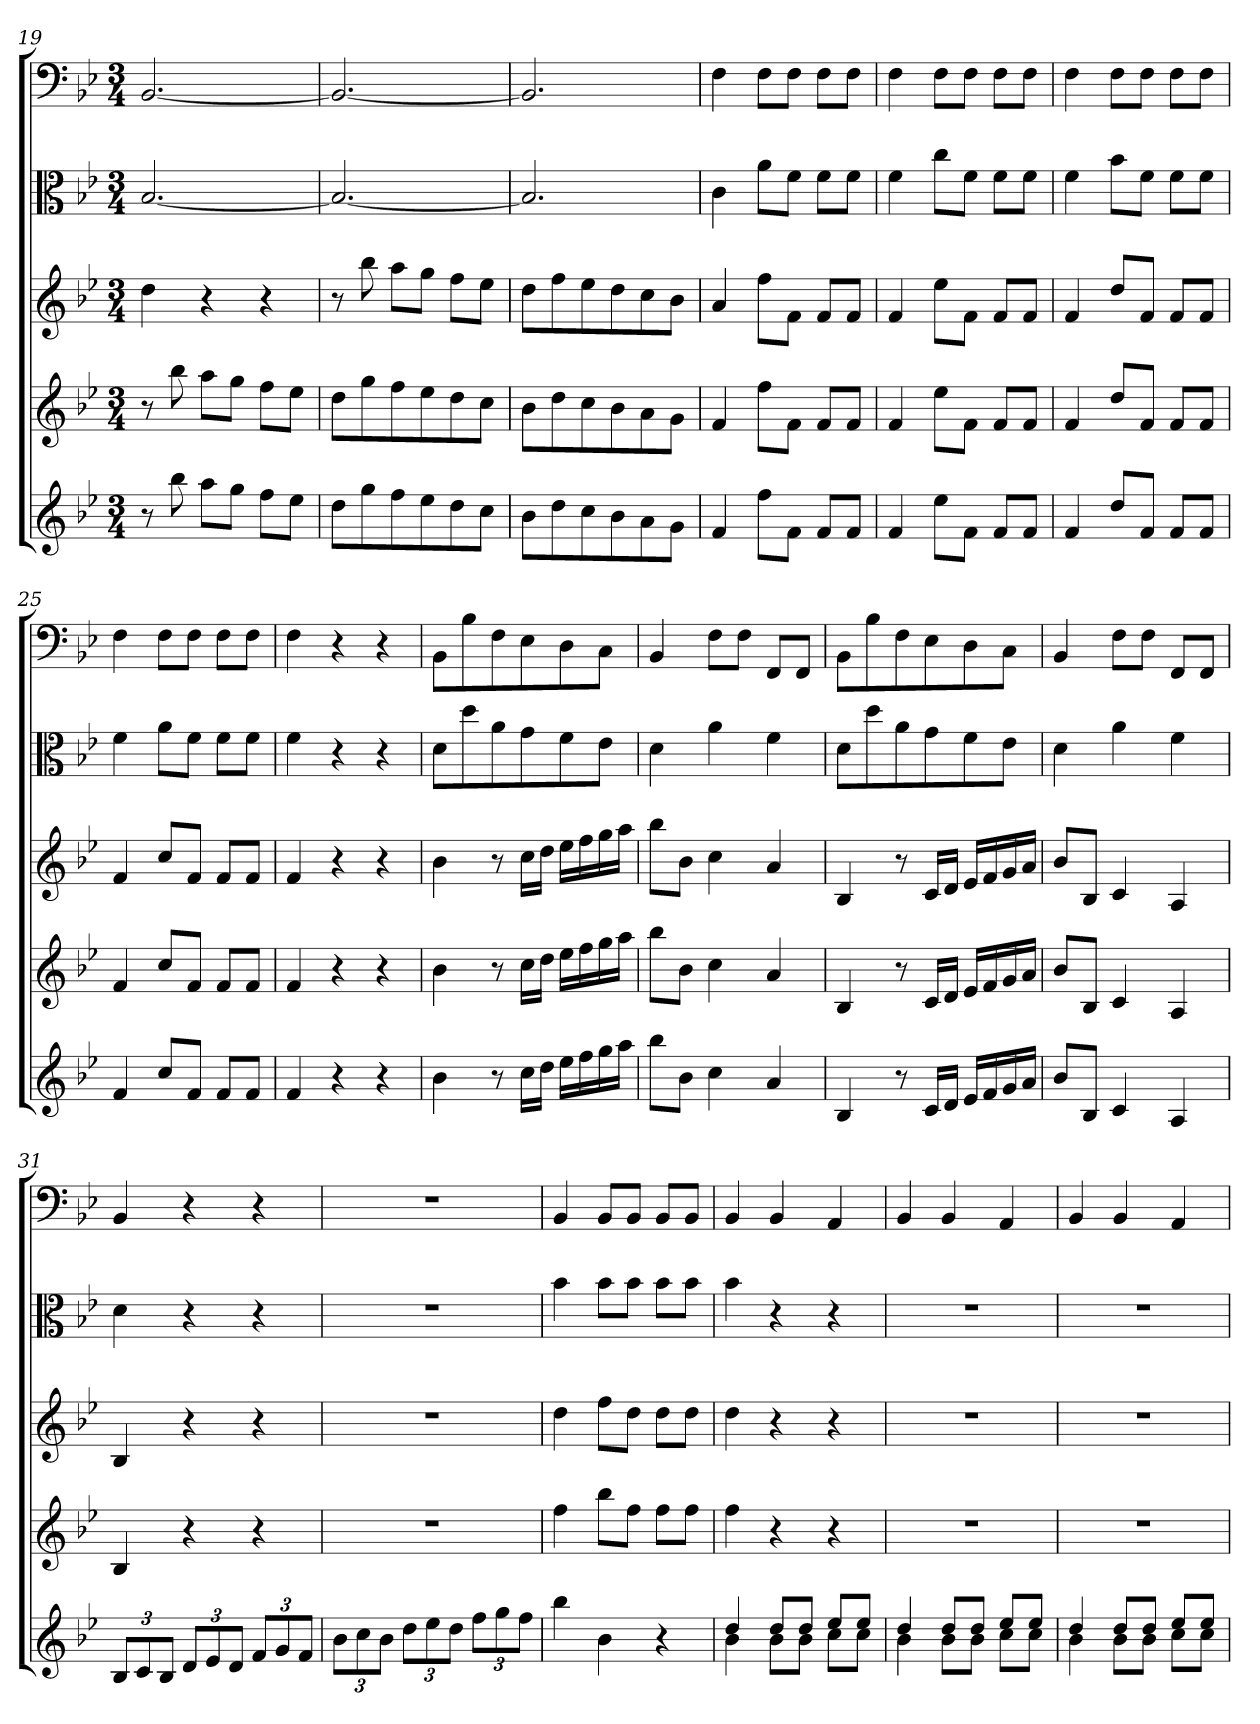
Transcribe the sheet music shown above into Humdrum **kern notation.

**kern	**kern	**kern	**kern	**kern
*part5	*part4	*part3	*part2	*part1
*staff5	*staff4	*staff3	*staff2	*staff1
*clefG2	*clefG2	*clefG2	*clefC3	*clefF4
*k[b-e-]	*k[b-e-]	*k[b-e-]	*k[b-e-]	*k[b-e-]
*B-:	*B-:	*B-:	*B-:	*B-:
*M3/4	*M3/4	*M3/4	*M3/4	*M3/4
=19	=19	=19	=19	=19
8r	8r	4dd\	[2.B-/	[2.BB-/
8bb-\	8bb-\	.	.	.
8aa\L	8aa\L	4r	.	.
8gg\J	8gg\J	.	.	.
8ff\L	8ff\L	4r	.	.
8ee-\J	8ee-\J	.	.	.
=20	=20	=20	=20	=20
8dd\L	8dd\L	8r	2.B-/_	2.BB-/_
8gg\	8gg\	8bb-\	.	.
8ff\	8ff\	8aa\L	.	.
8ee-\	8ee-\	8gg\J	.	.
8dd\	8dd\	8ff\L	.	.
8cc\J	8cc\J	8ee-\J	.	.
=21	=21	=21	=21	=21
8b-\L	8b-\L	8dd\L	2.B-/]	2.BB-/]
8dd\	8dd\	8ff\	.	.
8cc\	8cc\	8ee-\	.	.
8b-\	8b-\	8dd\	.	.
8a\	8a\	8cc\	.	.
8g\J	8g\J	8b-\J	.	.
=22	=22	=22	=22	=22
4f/	4f/	4a/	4c\	4F\
8ff\L	8ff\L	8ff\L	8a\L	8F\L
8f\J	8f\J	8f\J	8f\J	8F\J
8f/L	8f/L	8f/L	8f\L	8F\L
8f/J	8f/J	8f/J	8f\J	8F\J
=23	=23	=23	=23	=23
4f/	4f/	4f/	4f\	4F\
8ee-\L	8ee-\L	8ee-\L	8cc\L	8F\L
8f\J	8f\J	8f\J	8f\J	8F\J
8f/L	8f/L	8f/L	8f\L	8F\L
8f/J	8f/J	8f/J	8f\J	8F\J
=24	=24	=24	=24	=24
4f/	4f/	4f/	4f\	4F\
8dd/L	8dd/L	8dd/L	8b-\L	8F\L
8f/J	8f/J	8f/J	8f\J	8F\J
8f/L	8f/L	8f/L	8f\L	8F\L
8f/J	8f/J	8f/J	8f\J	8F\J
=25	=25	=25	=25	=25
4f/	4f/	4f/	4f\	4F\
8cc/L	8cc/L	8cc/L	8a\L	8F\L
8f/J	8f/J	8f/J	8f\J	8F\J
8f/L	8f/L	8f/L	8f\L	8F\L
8f/J	8f/J	8f/J	8f\J	8F\J
=26	=26	=26	=26	=26
4f/	4f/	4f/	4f\	4F\
4r	4r	4r	4r	4r
4r	4r	4r	4r	4r
=27	=27	=27	=27	=27
4b-\	4b-\	4b-\	8d\L	8BB-\L
.	.	.	8dd\	8B-\
8r	8r	8r	8a\	8F\
16cc\LL	16cc\LL	16cc\LL	8g\	8E-\
16dd\JJ	16dd\JJ	16dd\JJ	.	.
16ee-\LL	16ee-\LL	16ee-\LL	8f\	8D\
16ff\	16ff\	16ff\	.	.
16gg\	16gg\	16gg\	8e-\J	8C\J
16aa\JJ	16aa\JJ	16aa\JJ	.	.
=28	=28	=28	=28	=28
8bb-\L	8bb-\L	8bb-\L	4d\	4BB-/
8b-\J	8b-\J	8b-\J	.	.
4cc\	4cc\	4cc\	4a\	8F\L
.	.	.	.	8F\J
4a/	4a/	4a/	4f\	8FF/L
.	.	.	.	8FF/J
=29	=29	=29	=29	=29
4B-/	4B-/	4B-/	8d\L	8BB-\L
.	.	.	8dd\	8B-\
8r	8r	8r	8a\	8F\
16c/LL	16c/LL	16c/LL	8g\	8E-\
16d/JJ	16d/JJ	16d/JJ	.	.
16e-/LL	16e-/LL	16e-/LL	8f\	8D\
16f/	16f/	16f/	.	.
16g/	16g/	16g/	8e-\J	8C\J
16a/JJ	16a/JJ	16a/JJ	.	.
=30	=30	=30	=30	=30
8b-/L	8b-/L	8b-/L	4d\	4BB-/
8B-/J	8B-/J	8B-/J	.	.
4c/	4c/	4c/	4a\	8F\L
.	.	.	.	8F\J
4A/	4A/	4A/	4f\	8FF/L
.	.	.	.	8FF/J
=31	=31	=31	=31	=31
12B-/L	4B-/	4B-/	4d\	4BB-/
12c/	.	.	.	.
12B-/J	.	.	.	.
12d/L	4r	4r	4r	4r
12e-/	.	.	.	.
12d/J	.	.	.	.
12f/L	4r	4r	4r	4r
12g/	.	.	.	.
12f/J	.	.	.	.
=32	=32	=32	=32	=32
12b-\L	2.r	2.r	2.r	2.r
12cc\	.	.	.	.
12b-\J	.	.	.	.
12dd\L	.	.	.	.
12ee-\	.	.	.	.
12dd\J	.	.	.	.
12ff\L	.	.	.	.
12gg\	.	.	.	.
12ff\J	.	.	.	.
=33	=33	=33	=33	=33
4bb-\	4ff\	4dd\	4b-\	4BB-/
4b-\	8bb-\L	8ff\L	8b-\L	8BB-/L
.	8ff\J	8dd\J	8b-\J	8BB-/J
4r	8ff\L	8dd\L	8b-\L	8BB-/L
.	8ff\J	8dd\J	8b-\J	8BB-/J
=34	=34	=34	=34	=34
*^	*	*	*	*
4dd/	4b-\	4ff\	4dd\	4b-\	4BB-/
8dd/L	8b-\L	4r	4r	4r	4BB-/
8dd/J	8b-\J	.	.	.	.
8ee-/L	8cc\L	4r	4r	4r	4AA/
8ee-/J	8cc\J	.	.	.	.
=35	=35	=35	=35	=35	=35
4dd/	4b-\	2.r	2.r	2.r	4BB-/
8dd/L	8b-\L	.	.	.	4BB-/
8dd/J	8b-\J	.	.	.	.
8ee-/L	8cc\L	.	.	.	4AA/
8ee-/J	8cc\J	.	.	.	.
=36	=36	=36	=36	=36	=36
4dd/	4b-\	2.r	2.r	2.r	4BB-/
8dd/L	8b-\L	.	.	.	4BB-/
8dd/J	8b-\J	.	.	.	.
8ee-/L	8cc\L	.	.	.	4AA/
8ee-/J	8cc\J	.	.	.	.
*v	*v	*	*	*	*
=	=	=	=	=
*-	*-	*-	*-	*-
